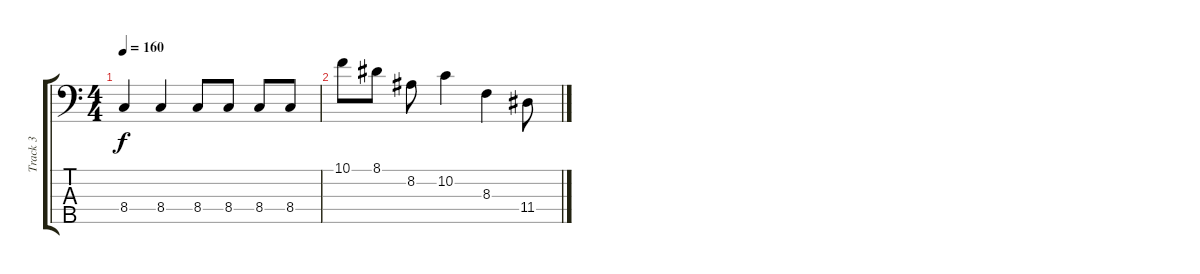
\track ("Track 3" "Track 3") {instrument electricbasspick}
\staff {score tabs}
\tuning (G2 D2 A1 E1 B0) {hide}
\ts (4 4)
\tempo 160
\clef f4
\ks c
8.4.4{dy f} 8.4.4 8.4.8 8.4.8 8.4.8 8.4.8 |
10.1.8 8.1.8 8.2.8 10.2.4 8.3.4 11.4.8
